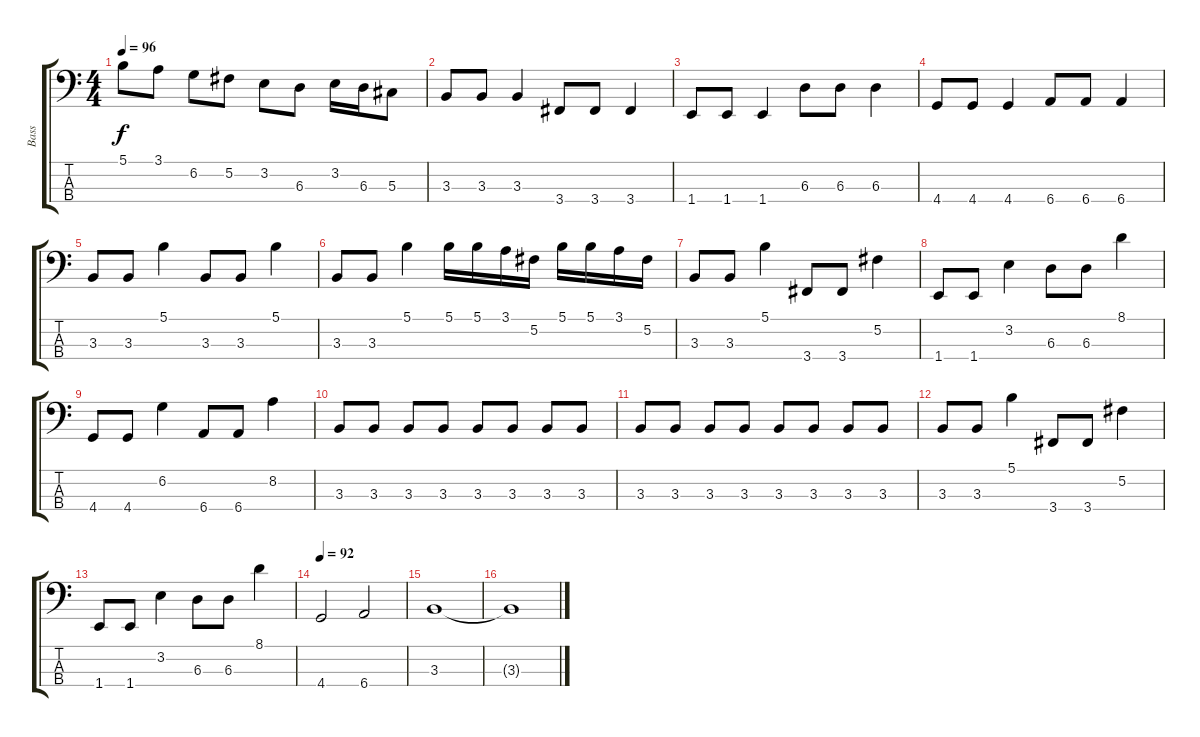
\track ("Bass" "Bass") {instrument electricbassfinger}
\staff {score tabs}
\tuning (Gb2 Db2 Ab1 Eb1) {hide}
\ts (4 4)
\tempo 96
\clef f4
\ks c
5.1.8{dy f} 3.1.8 6.2.8 5.2.8 3.2.8 6.3.8 3.2.16 6.3.16 5.3.8 |
3.3.8 3.3.8 3.3.4 3.4.8 3.4.8 3.4.4 |
1.4.8 1.4.8 1.4.4 6.3.8 6.3.8 6.3.4 |
4.4.8 4.4.8 4.4.4 6.4.8 6.4.8 6.4.4 |
3.3.8 3.3.8 5.1.4 3.3.8 3.3.8 5.1.4 |
3.3.8 3.3.8 5.1.4 5.1.16 5.1.16 3.1.16 5.2.16 5.1.16 5.1.16 3.1.16 5.2.16 |
3.3.8 3.3.8 5.1.4 3.4.8 3.4.8 5.2.4 |
1.4.8 1.4.8 3.2.4 6.3.8 6.3.8 8.1.4 |
4.4.8 4.4.8 6.2.4 6.4.8 6.4.8 8.2.4 |
3.3.8 3.3.8 3.3.8 3.3.8 3.3.8 3.3.8 3.3.8 3.3.8 |
3.3.8 3.3.8 3.3.8 3.3.8 3.3.8 3.3.8 3.3.8 3.3.8 |
3.3.8 3.3.8 5.1.4 3.4.8 3.4.8 5.2.4 |
1.4.8 1.4.8 3.2.4 6.3.8 6.3.8 8.1.4 |
\tempo 92
4.4.2 6.4.2 |
3.3.1 |
3.3{t}.1
